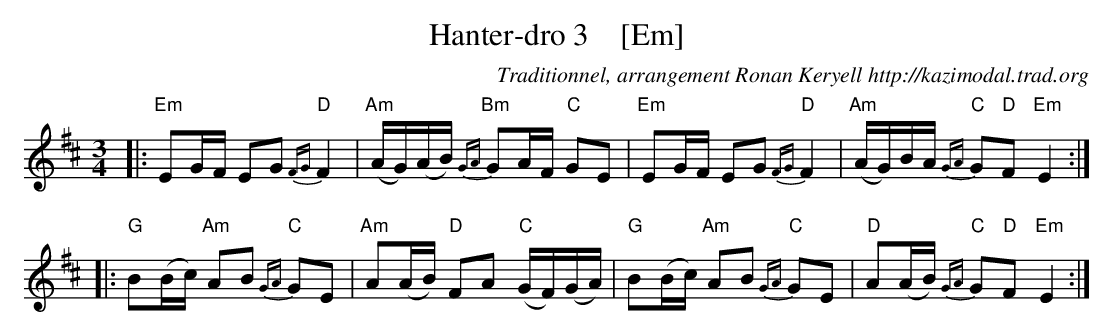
X:1
T: Hanter-dro 3    [Em]
C:Traditionnel, arrangement Ronan Keryell http://kazimodal.trad.org
Q:C2=100
M:3/4
K:EDor
|: "Em"EG/2F/2 EG "D"{FG}F2 \
| "Am"(A/2G/2)(A/2B/2) "Bm"{GA}GA/2F/2 "C"GE \
| "Em"EG/2F/2 EG "D"{FG}F2 \
| "Am"(A/2G/2)B/2A/2 "C"{GA}G"D"F "Em"E2 :|
|: "G"B(B/2c/2) "Am"AB "C"{GA}GE \
| "Am"A(A/2B/2) "D"FA "C"(G/2F/2)(G/2A/2) \
| "G"B(B/2c/2) "Am"AB "C"{GA}GE \
| "D"A(A/2B/2) "C"{GA}G"D"F "Em"E2 :|
